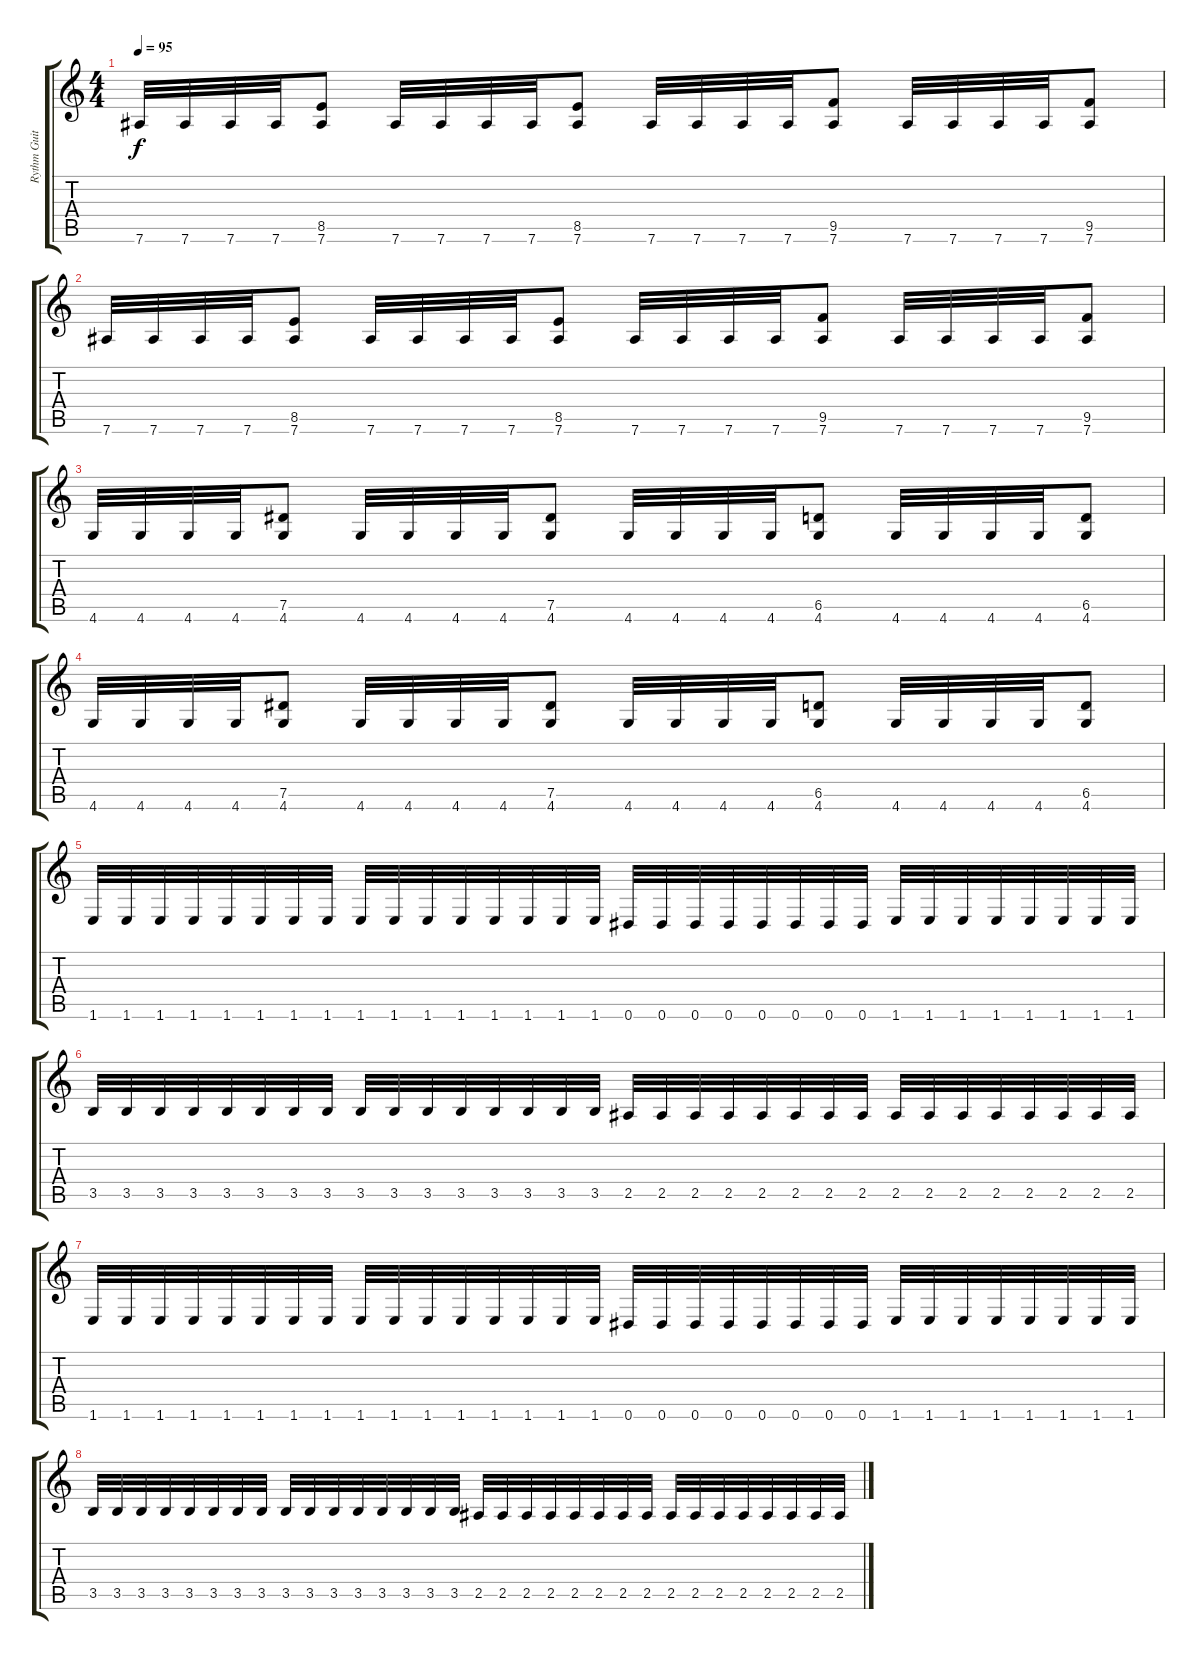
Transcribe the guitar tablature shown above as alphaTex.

\track ("Rythm Guitar" "Rythm Guit") {instrument distortionguitar}
\staff {score tabs}
\tuning (Eb4 Bb3 Gb3 Db3 Ab2 Eb2) {hide}
\ts (4 4)
\tempo 95
\clef g2
\ks c
7.6.32{dy f balance 16} 7.6.32 7.6.32 7.6.32 (8.5 7.6).8 7.6.32 7.6.32 7.6.32 7.6.32 (8.5 7.6).8 7.6.32 7.6.32 7.6.32 7.6.32 (9.5 7.6).8 7.6.32 7.6.32 7.6.32 7.6.32 (9.5 7.6).8 |
7.6.32{balance 16} 7.6.32 7.6.32 7.6.32 (8.5 7.6).8 7.6.32 7.6.32 7.6.32 7.6.32 (8.5 7.6).8 7.6.32 7.6.32 7.6.32 7.6.32 (9.5 7.6).8 7.6.32 7.6.32 7.6.32 7.6.32 (9.5 7.6).8 |
4.6.32 4.6.32 4.6.32 4.6.32 (7.5 4.6).8 4.6.32 4.6.32 4.6.32 4.6.32 (7.5 4.6).8 4.6.32 4.6.32 4.6.32 4.6.32 (6.5 4.6).8 4.6.32 4.6.32 4.6.32 4.6.32 (6.5 4.6).8 |
4.6.32 4.6.32 4.6.32 4.6.32 (7.5 4.6).8 4.6.32 4.6.32 4.6.32 4.6.32 (7.5 4.6).8 4.6.32 4.6.32 4.6.32 4.6.32 (6.5 4.6).8 4.6.32 4.6.32 4.6.32 4.6.32 (6.5 4.6).8 |
1.6.32 1.6.32 1.6.32 1.6.32 1.6.32 1.6.32 1.6.32 1.6.32 1.6.32 1.6.32 1.6.32 1.6.32 1.6.32 1.6.32 1.6.32 1.6.32 0.6.32 0.6.32 0.6.32 0.6.32 0.6.32 0.6.32 0.6.32 0.6.32 1.6.32 1.6.32 1.6.32 1.6.32 1.6.32 1.6.32 1.6.32 1.6.32 |
3.5.32 3.5.32 3.5.32 3.5.32 3.5.32 3.5.32 3.5.32 3.5.32 3.5.32 3.5.32 3.5.32 3.5.32 3.5.32 3.5.32 3.5.32 3.5.32 2.5.32 2.5.32 2.5.32 2.5.32 2.5.32 2.5.32 2.5.32 2.5.32 2.5.32 2.5.32 2.5.32 2.5.32 2.5.32 2.5.32 2.5.32 2.5.32 |
1.6.32 1.6.32 1.6.32 1.6.32 1.6.32 1.6.32 1.6.32 1.6.32 1.6.32 1.6.32 1.6.32 1.6.32 1.6.32 1.6.32 1.6.32 1.6.32 0.6.32 0.6.32 0.6.32 0.6.32 0.6.32 0.6.32 0.6.32 0.6.32 1.6.32 1.6.32 1.6.32 1.6.32 1.6.32 1.6.32 1.6.32 1.6.32 |
3.5.32 3.5.32 3.5.32 3.5.32 3.5.32 3.5.32 3.5.32 3.5.32 3.5.32 3.5.32 3.5.32 3.5.32 3.5.32 3.5.32 3.5.32 3.5.32 2.5.32 2.5.32 2.5.32 2.5.32 2.5.32 2.5.32 2.5.32 2.5.32 2.5.32 2.5.32 2.5.32 2.5.32 2.5.32 2.5.32 2.5.32 2.5.32
